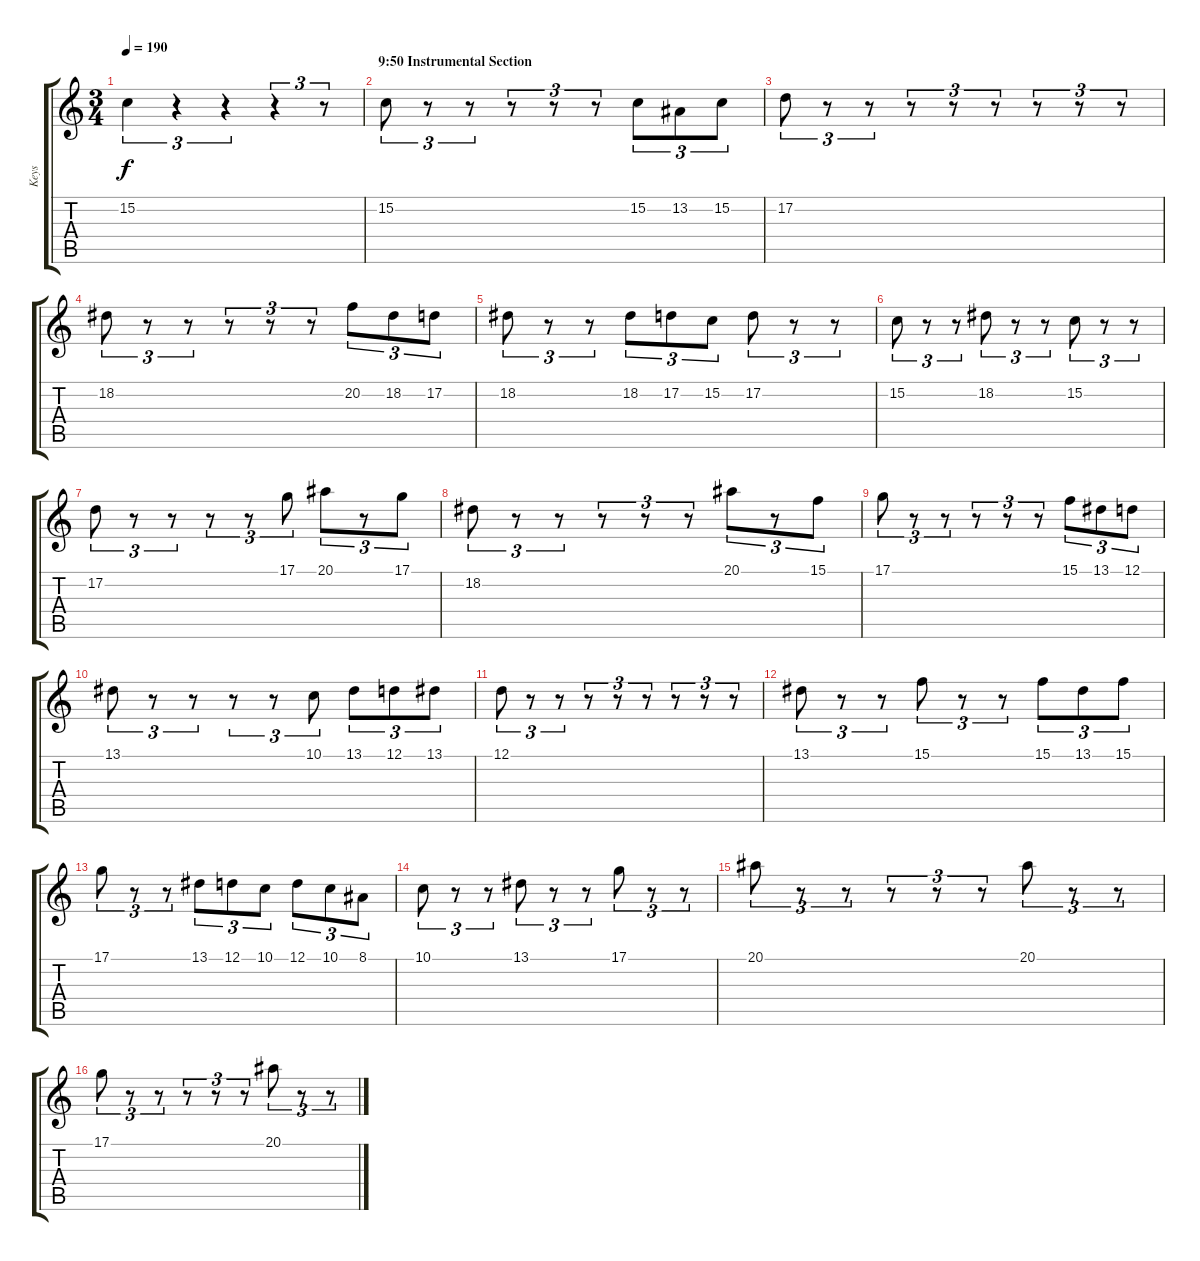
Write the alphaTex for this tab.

\track ("Keys" "Keys") {instrument pad3polysynth}
\staff {score tabs}
\tuning (D4 A3 F3 C3 G2 C2) {hide}
\ts (3 4)
\tempo 190
\clef g2
\ks c
15.2.4{tu (3 2) dy f} r.4{tu (3 2)} r.4{tu (3 2)} r.4{tu (3 2)} r.8{tu (3 2)} |
\section ("" "9:50 Instrumental Section")
15.2.8{tu (3 2)} r.8{tu (3 2)} r.8{tu (3 2)} r.8{tu (3 2)} r.8{tu (3 2)} r.8{tu (3 2)} 15.2.8{tu (3 2)} 13.2.8{tu (3 2)} 15.2.8{tu (3 2)} |
17.2.8{tu (3 2)} r.8{tu (3 2)} r.8{tu (3 2)} r.8{tu (3 2)} r.8{tu (3 2)} r.8{tu (3 2)} r.8{tu (3 2)} r.8{tu (3 2)} r.8{tu (3 2)} |
18.2.8{tu (3 2)} r.8{tu (3 2)} r.8{tu (3 2)} r.8{tu (3 2)} r.8{tu (3 2)} r.8{tu (3 2)} 20.2.8{tu (3 2)} 18.2.8{tu (3 2)} 17.2.8{tu (3 2)} |
18.2.8{tu (3 2)} r.8{tu (3 2)} r.8{tu (3 2)} 18.2.8{tu (3 2)} 17.2.8{tu (3 2)} 15.2.8{tu (3 2)} 17.2.8{tu (3 2)} r.8{tu (3 2)} r.8{tu (3 2)} |
15.2.8{tu (3 2)} r.8{tu (3 2)} r.8{tu (3 2)} 18.2.8{tu (3 2)} r.8{tu (3 2)} r.8{tu (3 2)} 15.2.8{tu (3 2)} r.8{tu (3 2)} r.8{tu (3 2)} |
17.2.8{tu (3 2)} r.8{tu (3 2)} r.8{tu (3 2)} r.8{tu (3 2)} r.8{tu (3 2)} 17.1.8{tu (3 2)} 20.1.8{tu (3 2)} r.8{tu (3 2)} 17.1.8{tu (3 2)} |
18.2.8{tu (3 2)} r.8{tu (3 2)} r.8{tu (3 2)} r.8{tu (3 2)} r.8{tu (3 2)} r.8{tu (3 2)} 20.1.8{tu (3 2)} r.8{tu (3 2)} 15.1.8{tu (3 2)} |
17.1.8{tu (3 2)} r.8{tu (3 2)} r.8{tu (3 2)} r.8{tu (3 2)} r.8{tu (3 2)} r.8{tu (3 2)} 15.1.8{tu (3 2)} 13.1.8{tu (3 2)} 12.1.8{tu (3 2)} |
13.1.8{tu (3 2)} r.8{tu (3 2)} r.8{tu (3 2)} r.8{tu (3 2)} r.8{tu (3 2)} 10.1.8{tu (3 2)} 13.1.8{tu (3 2)} 12.1.8{tu (3 2)} 13.1.8{tu (3 2)} |
12.1.8{tu (3 2)} r.8{tu (3 2)} r.8{tu (3 2)} r.8{tu (3 2)} r.8{tu (3 2)} r.8{tu (3 2)} r.8{tu (3 2)} r.8{tu (3 2)} r.8{tu (3 2)} |
13.1.8{tu (3 2)} r.8{tu (3 2)} r.8{tu (3 2)} 15.1.8{tu (3 2)} r.8{tu (3 2)} r.8{tu (3 2)} 15.1.8{tu (3 2)} 13.1.8{tu (3 2)} 15.1.8{tu (3 2)} |
17.1.8{tu (3 2)} r.8{tu (3 2)} r.8{tu (3 2)} 13.1.8{tu (3 2)} 12.1.8{tu (3 2)} 10.1.8{tu (3 2)} 12.1.8{tu (3 2)} 10.1.8{tu (3 2)} 8.1.8{tu (3 2)} |
10.1.8{tu (3 2)} r.8{tu (3 2)} r.8{tu (3 2)} 13.1.8{tu (3 2)} r.8{tu (3 2)} r.8{tu (3 2)} 17.1.8{tu (3 2)} r.8{tu (3 2)} r.8{tu (3 2)} |
20.1.8{tu (3 2)} r.8{tu (3 2)} r.8{tu (3 2)} r.8{tu (3 2)} r.8{tu (3 2)} r.8{tu (3 2)} 20.1.8{tu (3 2)} r.8{tu (3 2)} r.8{tu (3 2)} |
17.1.8{tu (3 2)} r.8{tu (3 2)} r.8{tu (3 2)} r.8{tu (3 2)} r.8{tu (3 2)} r.8{tu (3 2)} 20.1.8{tu (3 2)} r.8{tu (3 2)} r.8{tu (3 2)}
